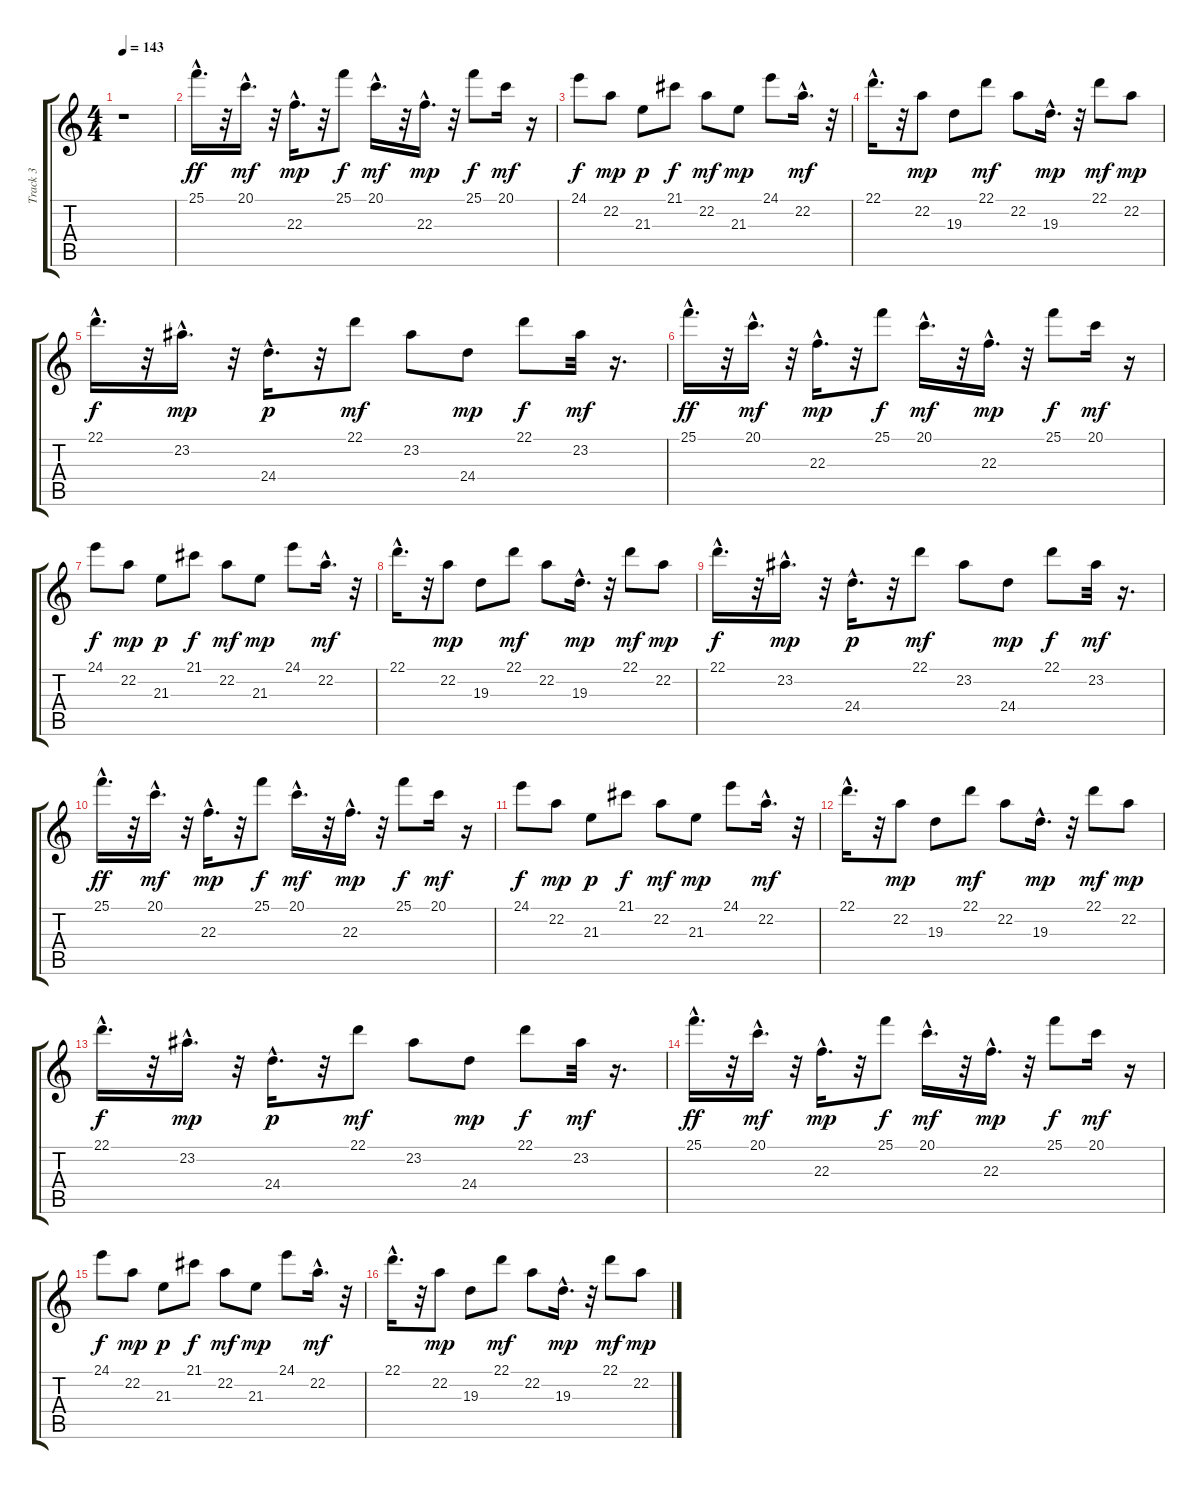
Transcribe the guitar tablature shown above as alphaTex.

\track ("Track 3" "Track 3") {instrument pad1newage}
\staff {score tabs}
\tuning (E4 B3 G3 D3 A2 E2) {hide}
\ts (4 4)
\tempo 143
\clef g2
\ks c
r.1{dy ff instrument pad1newage} |
25.1{hac}.16{d} r.32 20.1{hac}.16{d dy mf} r.32 22.3{hac}.16{d dy mp} r.32 25.1.8{dy f} 20.1{hac}.16{d dy mf} r.32 22.3{hac}.16{d dy mp} r.32 25.1.8{dy f} 20.1.16{dy mf} r.16 |
24.1.8{dy f} 22.2.8{dy mp} 21.3.8{dy p} 21.1.8{dy f} 22.2.8{dy mf} 21.3.8{dy mp} 24.1.8 22.2{hac}.16{d dy mf} r.32 |
22.1{hac}.16{d} r.32 22.2.8{dy mp} 19.3.8 22.1.8{dy mf} 22.2.8 19.3{hac}.16{d dy mp} r.32 22.1.8{dy mf} 22.2.8{dy mp} |
22.1{hac}.16{d dy f} r.32 23.2{hac}.16{d dy mp} r.32 24.4{hac}.16{d dy p} r.32 22.1.8{dy mf} 23.2.8 24.4.8{dy mp} 22.1.8{dy f} 23.2.32{dy mf} r.16{d} |
25.1{hac}.16{d dy ff} r.32 20.1{hac}.16{d dy mf} r.32 22.3{hac}.16{d dy mp} r.32 25.1.8{dy f} 20.1{hac}.16{d dy mf} r.32 22.3{hac}.16{d dy mp} r.32 25.1.8{dy f} 20.1.16{dy mf} r.16 |
24.1.8{dy f} 22.2.8{dy mp} 21.3.8{dy p} 21.1.8{dy f} 22.2.8{dy mf} 21.3.8{dy mp} 24.1.8 22.2{hac}.16{d dy mf} r.32 |
22.1{hac}.16{d} r.32 22.2.8{dy mp} 19.3.8 22.1.8{dy mf} 22.2.8 19.3{hac}.16{d dy mp} r.32 22.1.8{dy mf} 22.2.8{dy mp} |
22.1{hac}.16{d dy f} r.32 23.2{hac}.16{d dy mp} r.32 24.4{hac}.16{d dy p} r.32 22.1.8{dy mf} 23.2.8 24.4.8{dy mp} 22.1.8{dy f} 23.2.32{dy mf} r.16{d} |
25.1{hac}.16{d dy ff} r.32 20.1{hac}.16{d dy mf} r.32 22.3{hac}.16{d dy mp} r.32 25.1.8{dy f} 20.1{hac}.16{d dy mf} r.32 22.3{hac}.16{d dy mp} r.32 25.1.8{dy f} 20.1.16{dy mf} r.16 |
24.1.8{dy f} 22.2.8{dy mp} 21.3.8{dy p} 21.1.8{dy f} 22.2.8{dy mf} 21.3.8{dy mp} 24.1.8 22.2{hac}.16{d dy mf} r.32 |
22.1{hac}.16{d} r.32 22.2.8{dy mp} 19.3.8 22.1.8{dy mf} 22.2.8 19.3{hac}.16{d dy mp} r.32 22.1.8{dy mf} 22.2.8{dy mp} |
22.1{hac}.16{d dy f} r.32 23.2{hac}.16{d dy mp} r.32 24.4{hac}.16{d dy p} r.32 22.1.8{dy mf} 23.2.8 24.4.8{dy mp} 22.1.8{dy f} 23.2.32{dy mf} r.16{d} |
25.1{hac}.16{d dy ff} r.32 20.1{hac}.16{d dy mf} r.32 22.3{hac}.16{d dy mp} r.32 25.1.8{dy f} 20.1{hac}.16{d dy mf} r.32 22.3{hac}.16{d dy mp} r.32 25.1.8{dy f} 20.1.16{dy mf} r.16 |
24.1.8{dy f} 22.2.8{dy mp} 21.3.8{dy p} 21.1.8{dy f} 22.2.8{dy mf} 21.3.8{dy mp} 24.1.8 22.2{hac}.16{d dy mf} r.32 |
22.1{hac}.16{d} r.32 22.2.8{dy mp} 19.3.8 22.1.8{dy mf} 22.2.8 19.3{hac}.16{d dy mp} r.32 22.1.8{dy mf} 22.2.8{dy mp}
